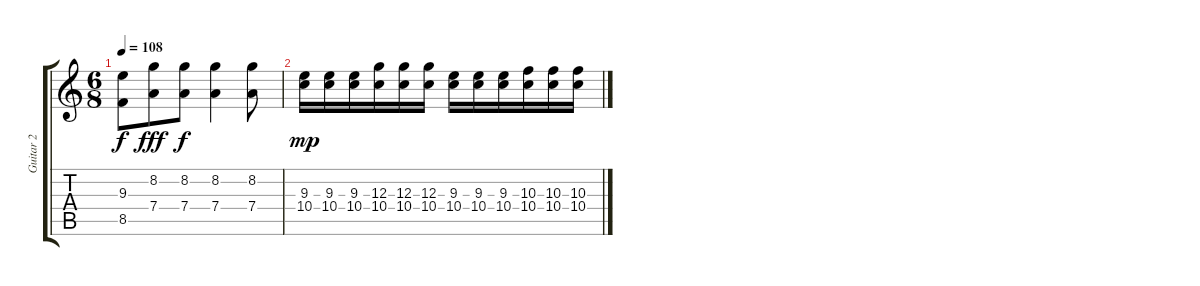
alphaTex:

\track ("Guitar 2" "Guitar 2") {instrument electricguitarjazz}
\staff {score tabs}
\tuning (E4 B3 G3 D3 A2 E2) {hide}
\ts (6 8)
\tempo 108
\clef g2
\ks c
(9.3{t} 8.5{t}).8{dy f} (8.2 7.4).8{dy fff volume 5} (8.2 7.4).8{dy f} (8.2 7.4).4 (8.2 7.4).8 |
(9.3 10.4).16{dy mp volume 10} (9.3 10.4).16 (9.3 10.4).16 (12.3 10.4).16 (12.3 10.4).16 (12.3 10.4).16 (9.3 10.4).16 (9.3 10.4).16 (9.3 10.4).16 (10.3 10.4).16 (10.3 10.4).16 (10.3 10.4).16
